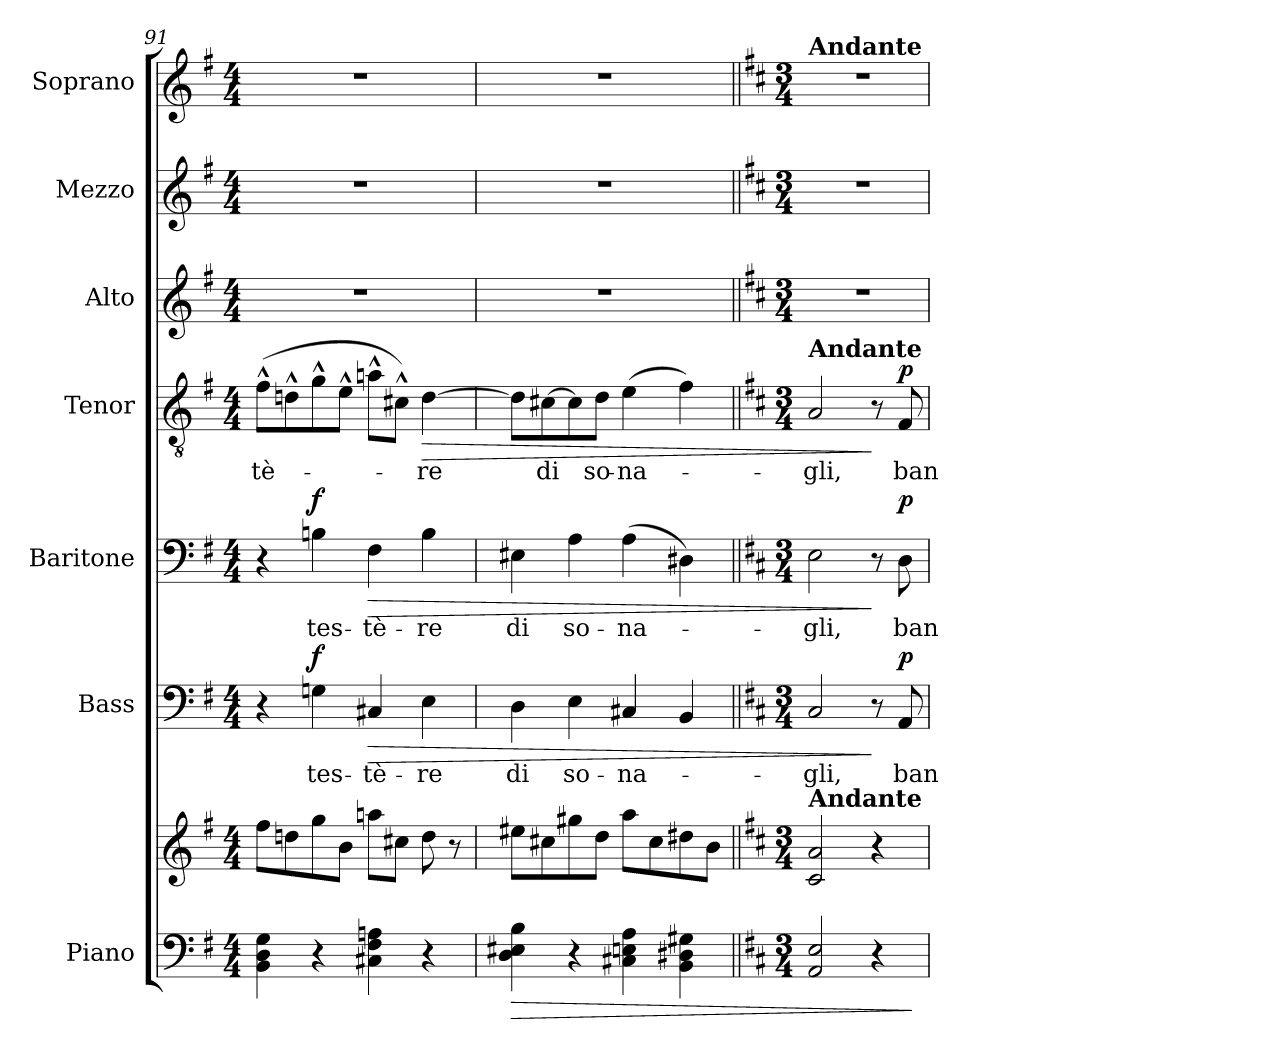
**kern	**kern	**dynam	**kern	**text	**dynam	**kern	**text	**dynam	**kern	**text	**dynam	**kern	**kern	**kern
*part7	*part7	*part7	*part6	*part6	*part6	*part5	*part5	*part5	*part4	*part4	*part4	*part3	*part2	*part1
*staff8	*staff7	*staff7/8	*staff6	*staff6	*staff6	*staff5	*staff5	*staff5	*staff4	*staff4	*staff4	*staff3	*staff2	*staff1
*I"Piano	*	*	*I"Bass	*	*	*I"Baritone	*	*	*I"Tenor	*	*	*I"Alto	*I"Mezzo	*I"Soprano
*I'Pno.	*	*	*I'B.	*	*	*I'Bar.	*	*	*I'T.	*	*	*I'A.	*I'M.	*I'S.
*clefF4	*clefG2	*	*clefF4	*	*	*clefF4	*	*	*clefGv2	*	*	*clefG2	*clefG2	*clefG2
*	*	*	*	*	*	*	*	*	*ITrd7c12	*	*	*	*	*
*k[f#]	*k[f#]	*	*k[f#]	*	*	*k[f#]	*	*	*k[f#]	*	*	*k[f#]	*k[f#]	*k[f#]
*G:	*G:	*	*G:	*	*	*G:	*	*	*G:	*	*	*G:	*G:	*G:
*M4/4	*M4/4	*	*M4/4	*	*	*M4/4	*	*	*M4/4	*	*	*M4/4	*M4/4	*M4/4
=91	=91	=91	=91	=91	=91	=91	=91	=91	=91	=91	=91	=91	=91	=91
!	!	!	!	!	!	!	!	!	!	!LO:LY:b:color=#000000	!	!	!	!
4BBi\ 4Di 4Gi	8ff#i\L	.	4r	.	.	4r	.	.	(8F#^^i\L	-tè-	.	1r	1r	1r
.	8ddni\	.	.	.	.	.	.	.	8Dn^^i\	.	.	.	.	.
!	!	!	!	!LO:LY:b:color=#000000	!	!	!	!	!	!	!	!	!	!
!	!	!	!	!	!	!	!LO:LY:b:color=#000000	!	!	!	!	!	!	!
4r	8ggi\	.	4Gni\	tes-	f	4Bni\	tes-	f	8G^^i\	.	.	.	.	.
.	8bi\J	.	.	.	.	.	.	.	8E^^i\J	.	.	.	.	.
!	!	!	!	!LO:LY:b:color=#000000	!LO:HP:b	!	!	!	!	!	!	!	!	!
!	!	!	!	!	!	!	!LO:LY:b:color=#000000	!LO:HP:b	!	!	!	!	!	!
4C#Xi\ 4F#i 4Ani	8aani\L	.	4C#Xi/	-tè-	>	4F#i\	-tè-	>	8An^^i\L	.	.	.	.	.
.	8cc#Xi\J	.	.	.	.	.	.	.	8C#X^^i\J)	.	.	.	.	.
!	!	!	!	!LO:LY:b:color=#000000	!	!	!	!	!	!	!	!	!	!
!	!	!	!	!	!	!	!LO:LY:b:color=#000000	!	!	!	!	!	!	!
!	!	!	!	!	!	!	!	!	!	!LO:LY:b:color=#000000	!LO:HP:b	!	!	!
4r	8ddi\	.	4Ei\	-re	.	4Bi\	-re	.	[>4Di\	-re	>	.	.	.
.	8r	.	.	.	.	.	.	.	.	.	.	.	.	.
=92	=92	=92	=92	=92	=92	=92	=92	=92	=92	=92	=92	=92	=92	=92
!	!	!LO:HP:b=2	!	!	!	!	!	!	!	!	!	!	!	!
!	!	!	!	!LO:LY:b:color=#000000	!	!	!	!	!	!	!	!	!	!
!	!	!	!	!	!	!	!LO:LY:b:color=#000000	!	!	!	!	!	!	!
4Di\ 4E#Xi 4Bi	8ee#Xi\L	>	4Di\	di	.	4E#Xi\	di	.	8Di\L]	.	.	1r	1r	1r
!	!	!	!	!	!	!	!	!	!	!LO:LY:b:color=#000000	!	!	!	!
.	8cc#Xi\	.	.	.	.	.	.	.	[>8C#Xi\	di	.	.	.	.
!	!	!	!	!LO:LY:b:color=#000000	!	!	!	!	!	!	!	!	!	!
!	!	!	!	!	!	!	!LO:LY:b:color=#000000	!	!	!	!	!	!	!
4r	8gg#Xi\	.	4Ei\	so-	.	4Ai\	so-	.	8C#i\]	.	.	.	.	.
!	!	!	!	!	!	!	!	!	!	!LO:LY:b:color=#000000	!	!	!	!
.	8ddi\J	.	.	.	.	.	.	.	8Di\J	so-	.	.	.	.
!	!	!	!	!LO:LY:b:color=#000000	!	!	!	!	!	!	!	!	!	!
!	!	!	!	!	!	!	!LO:LY:b:color=#000000	!	!	!	!	!	!	!
!	!	!	!	!	!	!	!	!	!	!LO:LY:b:color=#000000	!	!	!	!
4C#Xi\ 4Eni 4Ai	8aai\L	.	4C#Xi/	-na-	.	(4Ai\	-na-	.	(4Ei\	-na-	.	.	.	.
.	8cc#i\	.	.	.	.	.	.	.	.	.	.	.	.	.
4BBi\ 4D#Xi 4G#Xi	8dd#Xi\	.	4BBi/	.	.	4D#Xi\)	.	.	4F#i\)	.	.	.	.	.
.	8bi\J	.	.	.	.	.	.	.	.	.	.	.	.	.
=93||	=93||	=93||	=93||	=93||	=93||	=93||	=93||	=93||	=93||	=93||	=93||	=93||	=93||	=93||
*k[f#c#]	*k[f#c#]	*	*k[f#c#]	*	*	*k[f#c#]	*	*	*k[f#c#]	*	*	*k[f#c#]	*k[f#c#]	*k[f#c#]
*D:	*D:	*	*D:	*	*	*D:	*	*	*D:	*	*	*D:	*D:	*D:
*M3/4	*M3/4	*	*M3/4	*	*	*M3/4	*	*	*M3/4	*	*	*M3/4	*M3/4	*M3/4
!	!	!	!	!LO:LY:b:color=#000000	!	!	!	!	!	!	!	!	!	!
!	!	!	!	!	!	!	!LO:LY:b:color=#000000	!	!	!	!	!	!	!
*	*MM80	*	*	*	*	*	*	*	*MM80	*	*	*	*	*MM80
!	!	!	!	!	!	!	!	!	!	!	!	!	!	!LO:TX:a:B:t=Andante
!	!	!	!	!	!	!	!	!	!LO:TX:a:B:t=Andante	!	!	!	!	!
!	!LO:TX:a:B:t=Andante	!	!	!	!	!	!	!	!	!	!	!	!	!
!	!	!	!	!	!	!	!	!	!	!LO:LY:b:color=#000000	!	!LO:N:vis=1	!LO:N:vis=1	!LO:N:vis=1
2AAi/ 2Ei	2c#i/ 2ai	.	2C#i/	-gli,	.	2Ei\	-gli,	.	2AAi/	-gli,	.	2.r	2.r	2.r
4r	4r	.	8r	.	]	8r	.	]	8r	.	]	.	.	.
!	!	!	!	!LO:LY:b:color=#000000	!	!	!	!	!	!	!	!	!	!
!	!	!	!	!	!	!	!LO:LY:b:color=#000000	!	!	!	!	!	!	!
!	!	!	!	!	!	!	!	!	!	!LO:LY:b:color=#000000	!	!	!	!
.	.	.	8AAi/	ban-	p	8Di\	ban-	p	8FF#i/	ban-	p	.	.	.
.	.	]	.	.	.	.	.	.	.	.	.	.	.	.
=	=	=	=	=	=	=	=	=	=	=	=	=	=	=
*-	*-	*-	*-	*-	*-	*-	*-	*-	*-	*-	*-	*-	*-	*-
